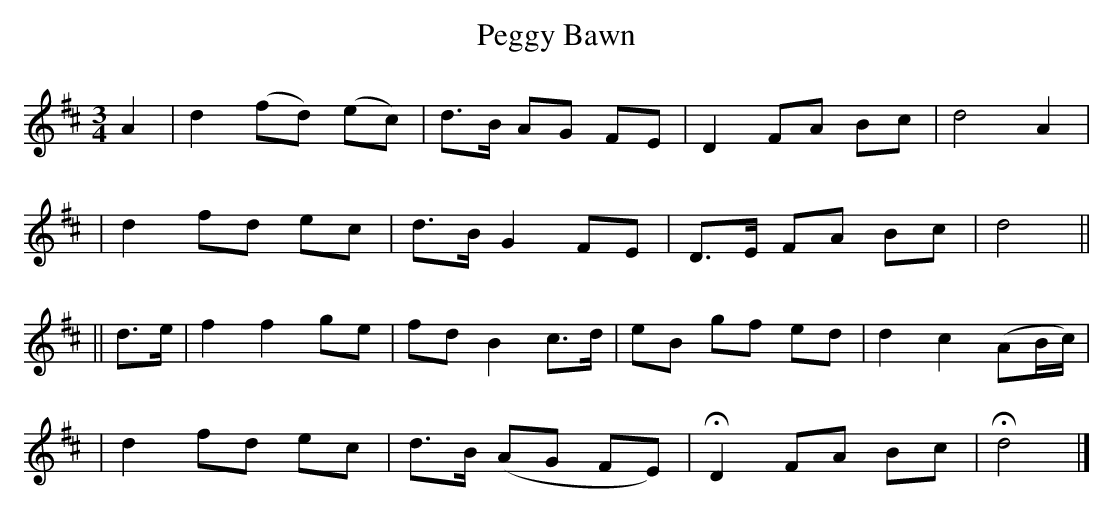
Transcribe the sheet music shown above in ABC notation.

X:1
T:Peggy Bawn
M:3/4
L:1/8
K:D
A2 \
| d2 (fd) (ec) | d>B AG FE | D2 FA Bc | d4 A2 |
| d2 fd ec | d>B G2 FE | D>E FA Bc | d4 ||
|| d>e \
| f2 f2 ge | fd B2 c>d | eB gf ed | d2 c2 (AB/c/) |
| d2 fd ec | d>B (AG FE) | HD2 FA Bc | Hd4 |]
